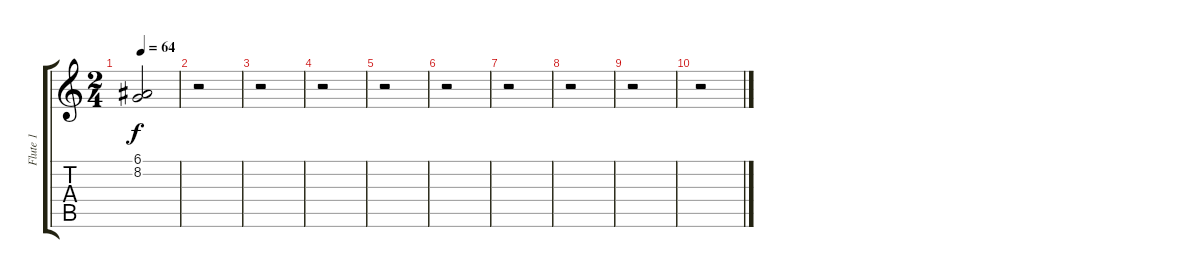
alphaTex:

\track ("Flute 1" "Flute 1") {instrument flute}
\staff {score tabs}
\tuning (E4 B3 G3 D3 A2 E2) {hide}
\ts (2 4)
\tempo 64
\clef g2
\ks c
(6.1 8.2).2{dy f} |
r.2 |
r.2 |
r.2 |
r.2 |
r.2 |
r.2 |
r.2 |
r.2 |
r.2
